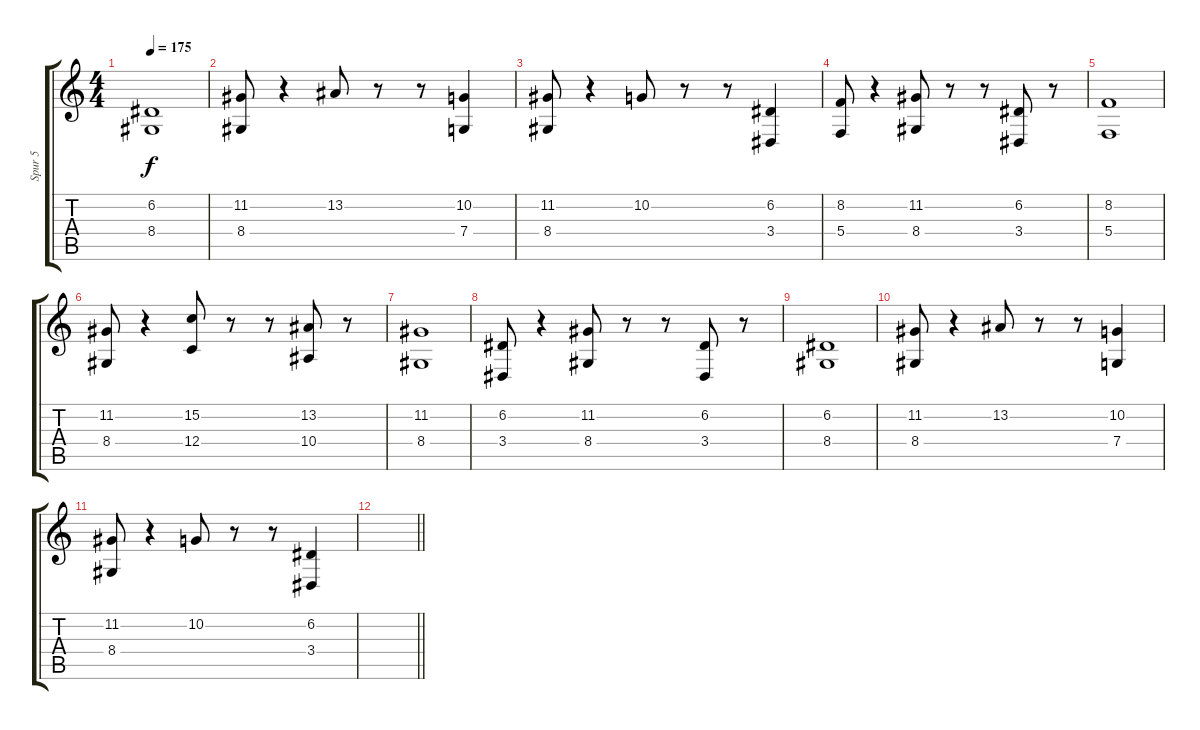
\track ("Spur 5" "Spur 5") {instrument stringensemble1}
\staff {score tabs}
\tuning (D4 A3 F3 C3 G2 D2) {hide}
\ts (4 4)
\tempo 175
\clef g2
\ks c
(6.2 8.4).1{dy f} |
(11.2 8.4).8 r.4 13.2.8 r.8 r.8 (10.2 7.4).4 |
(11.2 8.4).8 r.4 10.2.8 r.8 r.8 (6.2 3.4).4 |
(8.2 5.4).8 r.4 (11.2 8.4).8 r.8 r.8 (6.2 3.4).8 r.8 |
(8.2 5.4).1 |
(11.2 8.4).8 r.4 (15.2 12.4).8 r.8 r.8 (13.2 10.4).8 r.8 |
(11.2 8.4).1 |
(6.2 3.4).8 r.4 (11.2 8.4).8 r.8 r.8 (6.2 3.4).8 r.8 |
(6.2 8.4).1 |
(11.2 8.4).8 r.4 13.2.8 r.8 r.8 (10.2 7.4).4 |
(11.2 8.4).8 r.4 10.2.8 r.8 r.8 (6.2 3.4).4 |
\barLineRight lightlight
